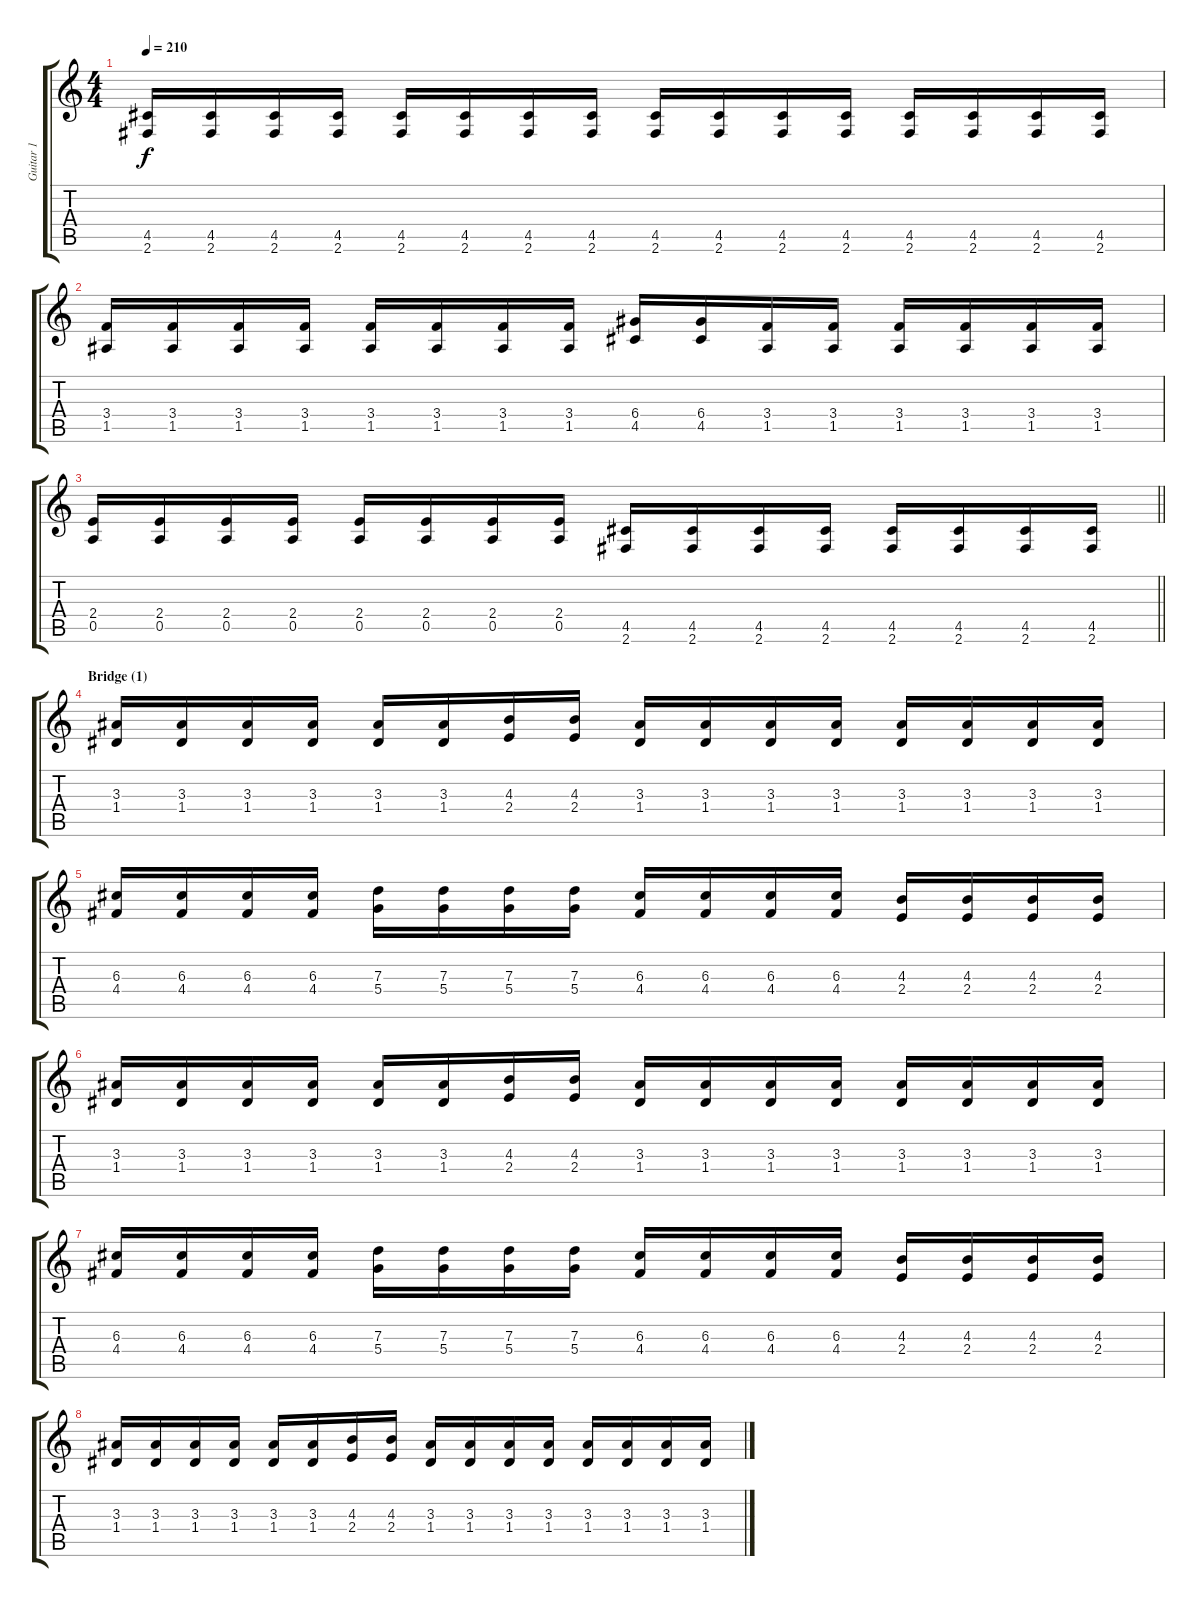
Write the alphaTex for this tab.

\track ("Guitar 1" "Guitar 1") {instrument distortionguitar}
\staff {score tabs}
\tuning (E4 B3 G3 D3 A2 E2) {hide}
\ts (4 4)
\tempo 210
\clef g2
\ks c
(4.5 2.6).16{dy f} (4.5 2.6).16 (4.5 2.6).16 (4.5 2.6).16 (4.5 2.6).16 (4.5 2.6).16 (4.5 2.6).16 (4.5 2.6).16 (4.5 2.6).16 (4.5 2.6).16 (4.5 2.6).16 (4.5 2.6).16 (4.5 2.6).16 (4.5 2.6).16 (4.5 2.6).16 (4.5 2.6).16 |
(3.4 1.5).16 (3.4 1.5).16 (3.4 1.5).16 (3.4 1.5).16 (3.4 1.5).16 (3.4 1.5).16 (3.4 1.5).16 (3.4 1.5).16 (6.4 4.5).16 (6.4 4.5).16 (3.4 1.5).16 (3.4 1.5).16 (3.4 1.5).16 (3.4 1.5).16 (3.4 1.5).16 (3.4 1.5).16 |
\barLineRight lightlight
(2.4 0.5).16 (2.4 0.5).16 (2.4 0.5).16 (2.4 0.5).16 (2.4 0.5).16 (2.4 0.5).16 (2.4 0.5).16 (2.4 0.5).16 (4.5 2.6).16 (4.5 2.6).16 (4.5 2.6).16 (4.5 2.6).16 (4.5 2.6).16 (4.5 2.6).16 (4.5 2.6).16 (4.5 2.6).16 |
\section ("" "Bridge (1)")
(3.3 1.4).16 (3.3 1.4).16 (3.3 1.4).16 (3.3 1.4).16 (3.3 1.4).16 (3.3 1.4).16 (4.3 2.4).16 (4.3 2.4).16 (3.3 1.4).16 (3.3 1.4).16 (3.3 1.4).16 (3.3 1.4).16 (3.3 1.4).16 (3.3 1.4).16 (3.3 1.4).16 (3.3 1.4).16 |
(6.3 4.4).16 (6.3 4.4).16 (6.3 4.4).16 (6.3 4.4).16 (7.3 5.4).16 (7.3 5.4).16 (7.3 5.4).16 (7.3 5.4).16 (6.3 4.4).16 (6.3 4.4).16 (6.3 4.4).16 (6.3 4.4).16 (4.3 2.4).16 (4.3 2.4).16 (4.3 2.4).16 (4.3 2.4).16 |
(3.3 1.4).16 (3.3 1.4).16 (3.3 1.4).16 (3.3 1.4).16 (3.3 1.4).16 (3.3 1.4).16 (4.3 2.4).16 (4.3 2.4).16 (3.3 1.4).16 (3.3 1.4).16 (3.3 1.4).16 (3.3 1.4).16 (3.3 1.4).16 (3.3 1.4).16 (3.3 1.4).16 (3.3 1.4).16 |
(6.3 4.4).16 (6.3 4.4).16 (6.3 4.4).16 (6.3 4.4).16 (7.3 5.4).16 (7.3 5.4).16 (7.3 5.4).16 (7.3 5.4).16 (6.3 4.4).16 (6.3 4.4).16 (6.3 4.4).16 (6.3 4.4).16 (4.3 2.4).16 (4.3 2.4).16 (4.3 2.4).16 (4.3 2.4).16 |
(3.3 1.4).16 (3.3 1.4).16 (3.3 1.4).16 (3.3 1.4).16 (3.3 1.4).16 (3.3 1.4).16 (4.3 2.4).16 (4.3 2.4).16 (3.3 1.4).16 (3.3 1.4).16 (3.3 1.4).16 (3.3 1.4).16 (3.3 1.4).16 (3.3 1.4).16 (3.3 1.4).16 (3.3 1.4).16
